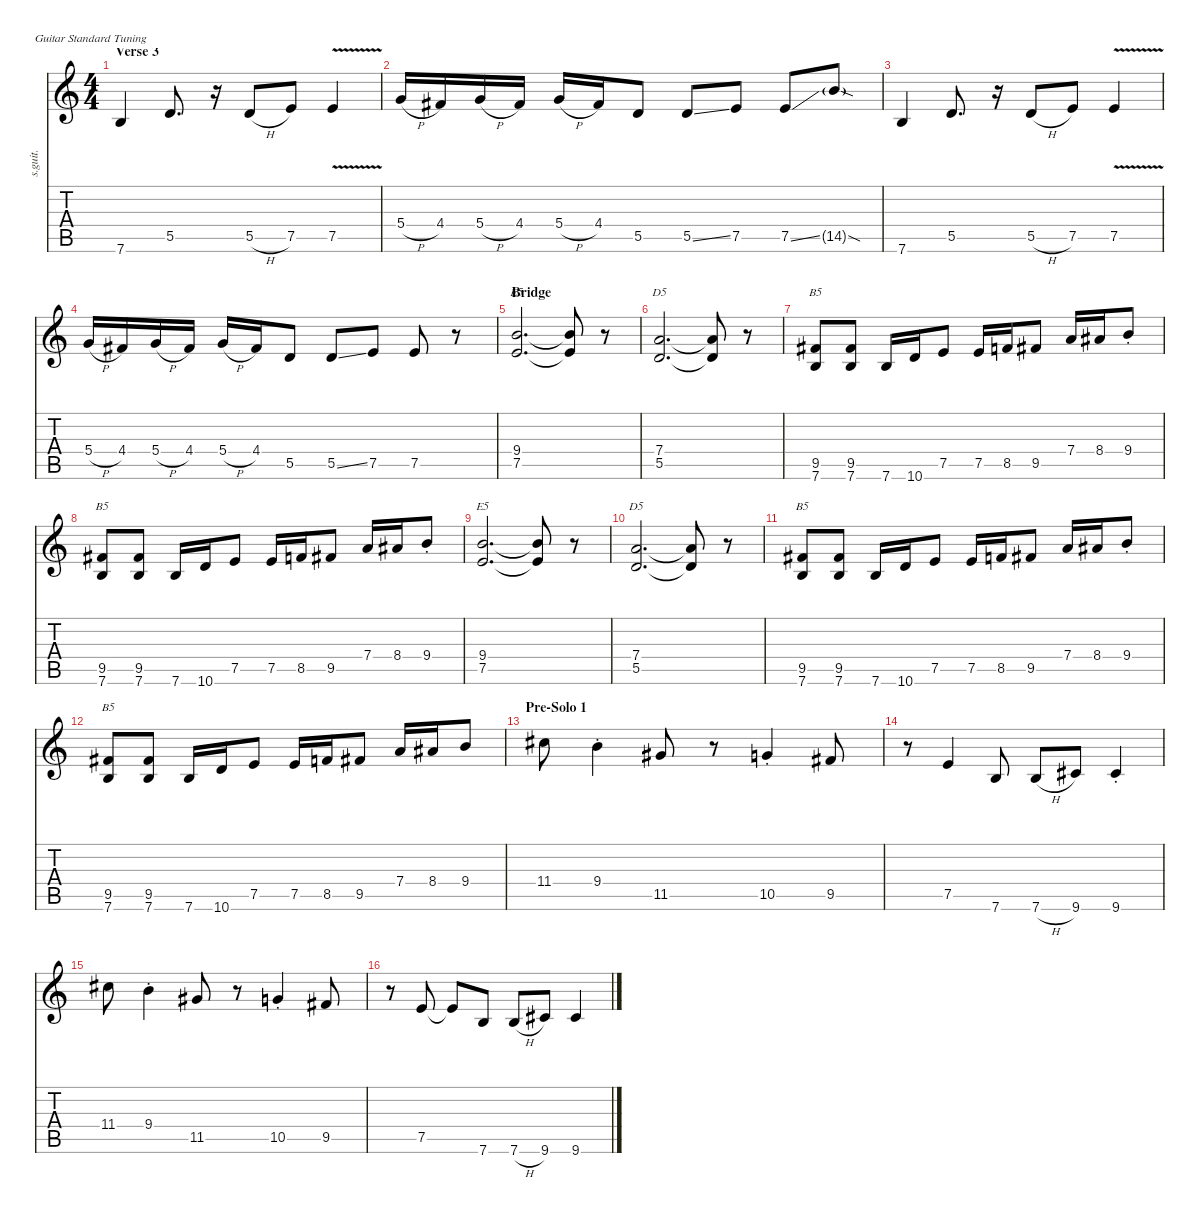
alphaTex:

\defaultSystemsLayout 4
\hideDynamics
\bracketExtendMode nobrackets
\track ("Tony Iommi - Guitar" "s.guit.") {instrument distortionguitar}
\staff {score tabs}
\tuning (E4 B3 G3 D3 A2 E2)
\chord ("B5" 3 1 2 2 0 x) {showdiagram false}
\chord ("D5" 3 1 2 2 0 x) {showdiagram false}
\chord ("E5" 3 1 2 2 0 x) {showdiagram false}
\ts (4 4)
\section ("" "Verse 3")
\tempo (76 hide)
\clef g2
\ks c
7.6.4{lyrics (0 "") lyrics (1 "") lyrics (2 "") lyrics (3 "") lyrics (4 "") dy f} 5.5.8{d lyrics (0 "") lyrics (1 "") lyrics (2 "") lyrics (3 "") lyrics (4 "")} r.16 5.5{h}.8{lyrics (0 "") lyrics (1 "") lyrics (2 "") lyrics (3 "") lyrics (4 "")} 7.5.8{lyrics (0 "") lyrics (1 "") lyrics (2 "") lyrics (3 "") lyrics (4 "")} 7.5{v}.4{lyrics (0 "") lyrics (1 "") lyrics (2 "") lyrics (3 "") lyrics (4 "")} |
5.4{h}.16{lyrics (0 "") lyrics (1 "") lyrics (2 "") lyrics (3 "") lyrics (4 "")} 4.4{acc #}.16{lyrics (0 "") lyrics (1 "") lyrics (2 "") lyrics (3 "") lyrics (4 "")} 5.4{h}.16{lyrics (0 "") lyrics (1 "") lyrics (2 "") lyrics (3 "") lyrics (4 "")} 4.4{acc #}.16{lyrics (0 "") lyrics (1 "") lyrics (2 "") lyrics (3 "") lyrics (4 "")} 5.4{h}.16{lyrics (0 "") lyrics (1 "") lyrics (2 "") lyrics (3 "") lyrics (4 "")} 4.4{acc #}.16{lyrics (0 "") lyrics (1 "") lyrics (2 "") lyrics (3 "") lyrics (4 "")} 5.5.8{lyrics (0 "") lyrics (1 "") lyrics (2 "") lyrics (3 "") lyrics (4 "")} 5.5{ss}.8{lyrics (0 "") lyrics (1 "") lyrics (2 "") lyrics (3 "") lyrics (4 "")} 7.5.8{lyrics (0 "") lyrics (1 "") lyrics (2 "") lyrics (3 "") lyrics (4 "")} 7.5{ss}.8{lyrics (0 "") lyrics (1 "") lyrics (2 "") lyrics (3 "") lyrics (4 "")} 14.5{sod g}.8{lyrics (0 "") lyrics (1 "") lyrics (2 "") lyrics (3 "") lyrics (4 "")} |
7.6.4{lyrics (0 "") lyrics (1 "") lyrics (2 "") lyrics (3 "") lyrics (4 "")} 5.5.8{d lyrics (0 "") lyrics (1 "") lyrics (2 "") lyrics (3 "") lyrics (4 "")} r.16 5.5{h}.8{lyrics (0 "") lyrics (1 "") lyrics (2 "") lyrics (3 "") lyrics (4 "")} 7.5.8{lyrics (0 "") lyrics (1 "") lyrics (2 "") lyrics (3 "") lyrics (4 "")} 7.5{v}.4{lyrics (0 "") lyrics (1 "") lyrics (2 "") lyrics (3 "") lyrics (4 "")} |
5.4{h}.16{lyrics (0 "") lyrics (1 "") lyrics (2 "") lyrics (3 "") lyrics (4 "")} 4.4{acc #}.16{lyrics (0 "") lyrics (1 "") lyrics (2 "") lyrics (3 "") lyrics (4 "")} 5.4{h}.16{lyrics (0 "") lyrics (1 "") lyrics (2 "") lyrics (3 "") lyrics (4 "")} 4.4{acc #}.16{lyrics (0 "") lyrics (1 "") lyrics (2 "") lyrics (3 "") lyrics (4 "")} 5.4{h}.16{lyrics (0 "") lyrics (1 "") lyrics (2 "") lyrics (3 "") lyrics (4 "")} 4.4{acc #}.16{lyrics (0 "") lyrics (1 "") lyrics (2 "") lyrics (3 "") lyrics (4 "")} 5.5.8{lyrics (0 "") lyrics (1 "") lyrics (2 "") lyrics (3 "") lyrics (4 "")} 5.5{ss}.8{lyrics (0 "") lyrics (1 "") lyrics (2 "") lyrics (3 "") lyrics (4 "")} 7.5.8{lyrics (0 "") lyrics (1 "") lyrics (2 "") lyrics (3 "") lyrics (4 "")} 7.5.8{lyrics (0 "") lyrics (1 "") lyrics (2 "") lyrics (3 "") lyrics (4 "")} r.8 |
\section ("" "Bridge")
(9.4 7.5).2{d ch "E5" lyrics (0 "") lyrics (1 "") lyrics (2 "") lyrics (3 "") lyrics (4 "")} (9.4{t} 7.5{t}).8{lyrics (0 "") lyrics (1 "") lyrics (2 "") lyrics (3 "") lyrics (4 "")} r.8 |
(7.4 5.5).2{d ch "D5" lyrics (0 "") lyrics (1 "") lyrics (2 "") lyrics (3 "") lyrics (4 "")} (7.4{t} 5.5{t}).8{lyrics (0 "") lyrics (1 "") lyrics (2 "") lyrics (3 "") lyrics (4 "")} r.8 |
(9.5{acc #} 7.6).8{ch "B5" lyrics (0 "") lyrics (1 "") lyrics (2 "") lyrics (3 "") lyrics (4 "")} (9.5{acc #} 7.6).8{lyrics (0 "") lyrics (1 "") lyrics (2 "") lyrics (3 "") lyrics (4 "")} 7.6.16{lyrics (0 "") lyrics (1 "") lyrics (2 "") lyrics (3 "") lyrics (4 "")} 10.6.16{lyrics (0 "") lyrics (1 "") lyrics (2 "") lyrics (3 "") lyrics (4 "")} 7.5.8{lyrics (0 "") lyrics (1 "") lyrics (2 "") lyrics (3 "") lyrics (4 "")} 7.5.16{lyrics (0 "") lyrics (1 "") lyrics (2 "") lyrics (3 "") lyrics (4 "")} 8.5.16{lyrics (0 "") lyrics (1 "") lyrics (2 "") lyrics (3 "") lyrics (4 "")} 9.5{acc #}.8{lyrics (0 "") lyrics (1 "") lyrics (2 "") lyrics (3 "") lyrics (4 "")} 7.4.16{lyrics (0 "") lyrics (1 "") lyrics (2 "") lyrics (3 "") lyrics (4 "")} 8.4{acc #}.16{lyrics (0 "") lyrics (1 "") lyrics (2 "") lyrics (3 "") lyrics (4 "")} 9.4{st}.8{lyrics (0 "") lyrics (1 "") lyrics (2 "") lyrics (3 "") lyrics (4 "")} |
(9.5{acc #} 7.6).8{ch "B5" lyrics (0 "") lyrics (1 "") lyrics (2 "") lyrics (3 "") lyrics (4 "")} (9.5{acc #} 7.6).8{lyrics (0 "") lyrics (1 "") lyrics (2 "") lyrics (3 "") lyrics (4 "")} 7.6.16{lyrics (0 "") lyrics (1 "") lyrics (2 "") lyrics (3 "") lyrics (4 "")} 10.6.16{lyrics (0 "") lyrics (1 "") lyrics (2 "") lyrics (3 "") lyrics (4 "")} 7.5.8{lyrics (0 "") lyrics (1 "") lyrics (2 "") lyrics (3 "") lyrics (4 "")} 7.5.16{lyrics (0 "") lyrics (1 "") lyrics (2 "") lyrics (3 "") lyrics (4 "")} 8.5.16{lyrics (0 "") lyrics (1 "") lyrics (2 "") lyrics (3 "") lyrics (4 "")} 9.5{acc #}.8{lyrics (0 "") lyrics (1 "") lyrics (2 "") lyrics (3 "") lyrics (4 "")} 7.4.16{lyrics (0 "") lyrics (1 "") lyrics (2 "") lyrics (3 "") lyrics (4 "")} 8.4{acc #}.16{lyrics (0 "") lyrics (1 "") lyrics (2 "") lyrics (3 "") lyrics (4 "")} 9.4{st}.8{lyrics (0 "") lyrics (1 "") lyrics (2 "") lyrics (3 "") lyrics (4 "")} |
(9.4 7.5).2{d ch "E5" lyrics (0 "") lyrics (1 "") lyrics (2 "") lyrics (3 "") lyrics (4 "")} (9.4{t} 7.5{t}).8{lyrics (0 "") lyrics (1 "") lyrics (2 "") lyrics (3 "") lyrics (4 "")} r.8 |
(7.4 5.5).2{d ch "D5" lyrics (0 "") lyrics (1 "") lyrics (2 "") lyrics (3 "") lyrics (4 "")} (7.4{t} 5.5{t}).8{lyrics (0 "") lyrics (1 "") lyrics (2 "") lyrics (3 "") lyrics (4 "")} r.8 |
(9.5{acc #} 7.6).8{ch "B5" lyrics (0 "") lyrics (1 "") lyrics (2 "") lyrics (3 "") lyrics (4 "")} (9.5{acc #} 7.6).8{lyrics (0 "") lyrics (1 "") lyrics (2 "") lyrics (3 "") lyrics (4 "")} 7.6.16{lyrics (0 "") lyrics (1 "") lyrics (2 "") lyrics (3 "") lyrics (4 "")} 10.6.16{lyrics (0 "") lyrics (1 "") lyrics (2 "") lyrics (3 "") lyrics (4 "")} 7.5.8{lyrics (0 "") lyrics (1 "") lyrics (2 "") lyrics (3 "") lyrics (4 "")} 7.5.16{lyrics (0 "") lyrics (1 "") lyrics (2 "") lyrics (3 "") lyrics (4 "")} 8.5.16{lyrics (0 "") lyrics (1 "") lyrics (2 "") lyrics (3 "") lyrics (4 "")} 9.5{acc #}.8{lyrics (0 "") lyrics (1 "") lyrics (2 "") lyrics (3 "") lyrics (4 "")} 7.4.16{lyrics (0 "") lyrics (1 "") lyrics (2 "") lyrics (3 "") lyrics (4 "")} 8.4{acc #}.16{lyrics (0 "") lyrics (1 "") lyrics (2 "") lyrics (3 "") lyrics (4 "")} 9.4{st}.8{lyrics (0 "") lyrics (1 "") lyrics (2 "") lyrics (3 "") lyrics (4 "")} |
(9.5{acc #} 7.6).8{ch "B5" lyrics (0 "") lyrics (1 "") lyrics (2 "") lyrics (3 "") lyrics (4 "")} (9.5{acc #} 7.6).8{lyrics (0 "") lyrics (1 "") lyrics (2 "") lyrics (3 "") lyrics (4 "")} 7.6.16{lyrics (0 "") lyrics (1 "") lyrics (2 "") lyrics (3 "") lyrics (4 "")} 10.6.16{lyrics (0 "") lyrics (1 "") lyrics (2 "") lyrics (3 "") lyrics (4 "")} 7.5.8{lyrics (0 "") lyrics (1 "") lyrics (2 "") lyrics (3 "") lyrics (4 "")} 7.5.16{lyrics (0 "") lyrics (1 "") lyrics (2 "") lyrics (3 "") lyrics (4 "")} 8.5.16{lyrics (0 "") lyrics (1 "") lyrics (2 "") lyrics (3 "") lyrics (4 "")} 9.5{acc #}.8{lyrics (0 "") lyrics (1 "") lyrics (2 "") lyrics (3 "") lyrics (4 "")} 7.4.16{lyrics (0 "") lyrics (1 "") lyrics (2 "") lyrics (3 "") lyrics (4 "")} 8.4{acc #}.16{lyrics (0 "") lyrics (1 "") lyrics (2 "") lyrics (3 "") lyrics (4 "")} 9.4.8{lyrics (0 "") lyrics (1 "") lyrics (2 "") lyrics (3 "") lyrics (4 "")} |
\section ("" "Pre-Solo 1")
\tempo (168 hide)
11.4{acc #}.8{lyrics (0 "") lyrics (1 "") lyrics (2 "") lyrics (3 "") lyrics (4 "")} 9.4{st}.4{lyrics (0 "") lyrics (1 "") lyrics (2 "") lyrics (3 "") lyrics (4 "")} 11.5{acc #}.8{lyrics (0 "") lyrics (1 "") lyrics (2 "") lyrics (3 "") lyrics (4 "")} r.8 10.5{st}.4{lyrics (0 "") lyrics (1 "") lyrics (2 "") lyrics (3 "") lyrics (4 "")} 9.5{acc #}.8{lyrics (0 "") lyrics (1 "") lyrics (2 "") lyrics (3 "") lyrics (4 "")} |
r.8 7.5.4{lyrics (0 "") lyrics (1 "") lyrics (2 "") lyrics (3 "") lyrics (4 "")} 7.6.8{lyrics (0 "") lyrics (1 "") lyrics (2 "") lyrics (3 "") lyrics (4 "")} 7.6{h}.8{lyrics (0 "") lyrics (1 "") lyrics (2 "") lyrics (3 "") lyrics (4 "")} 9.6{acc #}.8{lyrics (0 "") lyrics (1 "") lyrics (2 "") lyrics (3 "") lyrics (4 "")} 9.6{st acc #}.4{lyrics (0 "") lyrics (1 "") lyrics (2 "") lyrics (3 "") lyrics (4 "")} |
11.4{acc #}.8{lyrics (0 "") lyrics (1 "") lyrics (2 "") lyrics (3 "") lyrics (4 "")} 9.4{st}.4{lyrics (0 "") lyrics (1 "") lyrics (2 "") lyrics (3 "") lyrics (4 "")} 11.5{acc #}.8{lyrics (0 "") lyrics (1 "") lyrics (2 "") lyrics (3 "") lyrics (4 "")} r.8 10.5{st}.4{lyrics (0 "") lyrics (1 "") lyrics (2 "") lyrics (3 "") lyrics (4 "")} 9.5{acc #}.8{lyrics (0 "") lyrics (1 "") lyrics (2 "") lyrics (3 "") lyrics (4 "")} |
r.8 7.5.8{lyrics (0 "") lyrics (1 "") lyrics (2 "") lyrics (3 "") lyrics (4 "")} 7.5{t}.8{lyrics (0 "") lyrics (1 "") lyrics (2 "") lyrics (3 "") lyrics (4 "")} 7.6.8{lyrics (0 "") lyrics (1 "") lyrics (2 "") lyrics (3 "") lyrics (4 "")} 7.6{h}.8{lyrics (0 "") lyrics (1 "") lyrics (2 "") lyrics (3 "") lyrics (4 "")} 9.6{acc #}.8{lyrics (0 "") lyrics (1 "") lyrics (2 "") lyrics (3 "") lyrics (4 "")} 9.6{acc #}.4{lyrics (0 "") lyrics (1 "") lyrics (2 "") lyrics (3 "") lyrics (4 "")}
